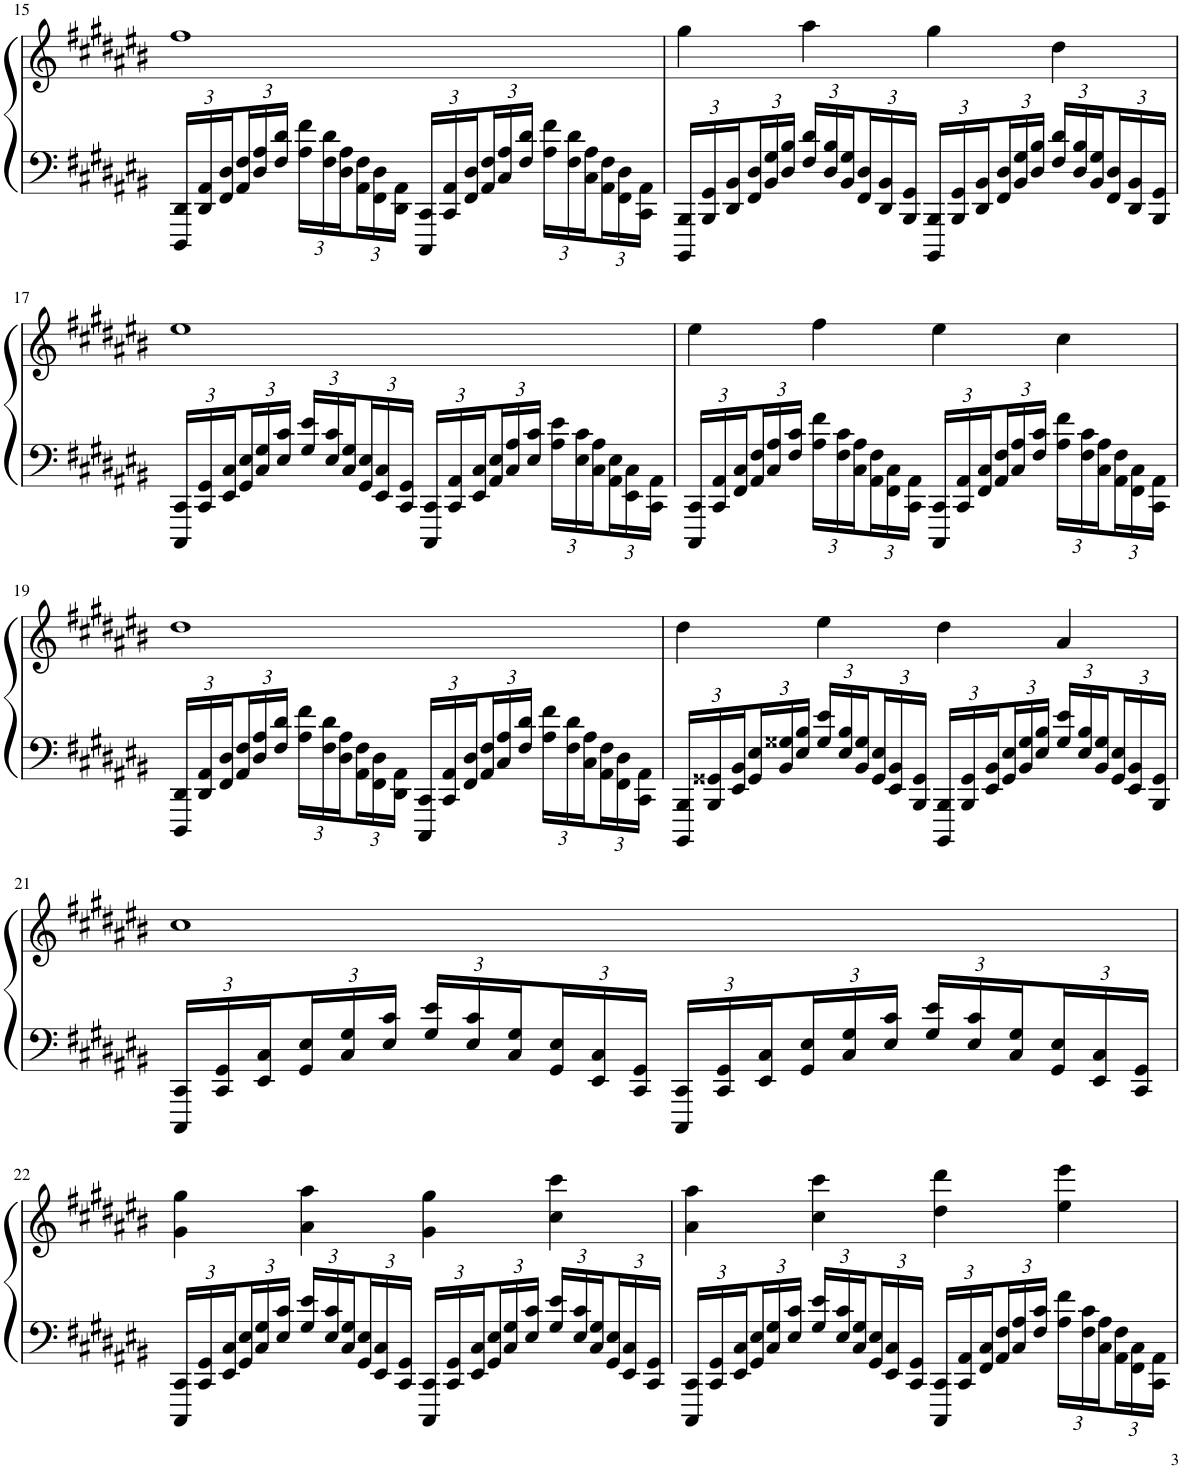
**kern	**kern
*part1	*part1
*staff2	*staff1
*I"Piano	*
*I'Pno.	*
!!LO:PB:g=z
*clefF4	*clefG2
*k[f#c#g#d#a#e#b#]	*k[f#c#g#d#a#e#b#]
*M4/4	*M4/4
*Xbrackettup	*
=15	=15
24DDD#/ 24DD#/LL	1ff#
24DD#/ 24AA#/	.
24FF#/ 24D#/	.
24AA#/ 24F#/	.
24D#/ 24A#/	.
24F#/ 24d#/JJ	.
24A#\ 24f#\LL	.
24F#\ 24d#\	.
24D#\ 24A#\	.
24AA#\ 24F#\	.
24FF#\ 24D#\	.
24DD#\ 24AA#\JJ	.
24CCC#/ 24CC#/LL	.
24CC#/ 24AA#/	.
24FF#/ 24D#/	.
24AA#/ 24F#/	.
24C#/ 24A#/	.
24F#/ 24d#/JJ	.
24A#\ 24f#\LL	.
24F#\ 24d#\	.
24C#\ 24A#\	.
24AA#\ 24F#\	.
24FF#\ 24D#\	.
24CC#\ 24AA#\JJ	.
=16	=16
24BBBB#/ 24BBB#/LL	4gg#\
24BBB#/ 24GG#/	.
24DD#/ 24BB#/	.
24FF#/ 24D#/	.
24BB#/ 24G#/	.
24D#/ 24B#/JJ	.
24F#/ 24d#/LL	4aa#\
24D#/ 24B#/	.
24BB#/ 24G#/	.
24FF#/ 24D#/	.
24DD#/ 24BB#/	.
24BBB#/ 24GG#/JJ	.
24BBBB#/ 24BBB#/LL	4gg#\
24BBB#/ 24GG#/	.
24DD#/ 24BB#/	.
24FF#/ 24D#/	.
24BB#/ 24G#/	.
24D#/ 24B#/JJ	.
24F#/ 24d#/LL	4dd#\
24D#/ 24B#/	.
24BB#/ 24G#/	.
24FF#/ 24D#/	.
24DD#/ 24BB#/	.
24BBB#/ 24GG#/JJ	.
!!LO:LB:g=z
=17	=17
24CCC#/ 24CC#/LL	1ee#
24CC#/ 24GG#/	.
24EE#/ 24C#/	.
24GG#/ 24E#/	.
24C#/ 24G#/	.
24E#/ 24c#/JJ	.
24G#/ 24e#/LL	.
24E#/ 24c#/	.
24C#/ 24G#/	.
24GG#/ 24E#/	.
24EE#/ 24C#/	.
24CC#/ 24GG#/JJ	.
24CCC#/ 24CC#/LL	.
24CC#/ 24AA#/	.
24EE#/ 24C#/	.
24AA#/ 24E#/	.
24C#/ 24A#/	.
24E#/ 24c#/JJ	.
24A#\ 24e#\LL	.
24E#\ 24c#\	.
24C#\ 24A#\	.
24AA#\ 24E#\	.
24EE#\ 24C#\	.
24CC#\ 24AA#\JJ	.
=18	=18
24CCC#/ 24CC#/LL	4ee#\
24CC#/ 24AA#/	.
24FF#/ 24C#/	.
24AA#/ 24F#/	.
24C#/ 24A#/	.
24F#/ 24c#/JJ	.
24A#\ 24f#\LL	4ff#\
24F#\ 24c#\	.
24C#\ 24A#\	.
24AA#\ 24F#\	.
24FF#\ 24C#\	.
24CC#\ 24AA#\JJ	.
24CCC#/ 24CC#/LL	4ee#\
24CC#/ 24AA#/	.
24FF#/ 24C#/	.
24AA#/ 24F#/	.
24C#/ 24A#/	.
24F#/ 24c#/JJ	.
24A#\ 24f#\LL	4cc#\
24F#\ 24c#\	.
24C#\ 24A#\	.
24AA#\ 24F#\	.
24FF#\ 24C#\	.
24CC#\ 24AA#\JJ	.
!!LO:LB:g=z
=19	=19
24DDD#/ 24DD#/LL	1dd#
24DD#/ 24AA#/	.
24FF#/ 24D#/	.
24AA#/ 24F#/	.
24D#/ 24A#/	.
24F#/ 24d#/JJ	.
24A#\ 24f#\LL	.
24F#\ 24d#\	.
24D#\ 24A#\	.
24AA#\ 24F#\	.
24FF#\ 24D#\	.
24DD#\ 24AA#\JJ	.
24CCC#/ 24CC#/LL	.
24CC#/ 24AA#/	.
24FF#/ 24D#/	.
24AA#/ 24F#/	.
24C#/ 24A#/	.
24F#/ 24d#/JJ	.
24A#\ 24f#\LL	.
24F#\ 24d#\	.
24C#\ 24A#\	.
24AA#\ 24F#\	.
24FF#\ 24D#\	.
24CC#\ 24AA#\JJ	.
=20	=20
24BBBB#/ 24BBB#/LL	4dd#\
24BBB#/ 24GG##X/	.
24EE#/ 24BB#/	.
24GG##/ 24E#/	.
24BB#/ 24G##X/	.
24E#/ 24B#/JJ	.
24G##/ 24e#/LL	4ee#\
24E#/ 24B#/	.
24BB#/ 24G##/	.
24GG##/ 24E#/	.
24EE#/ 24BB#/	.
24BBB#/ 24GG##/JJ	.
24BBBB#/ 24BBB#/LL	4dd#\
24BBB#/ 24GG##/	.
24EE#/ 24BB#/	.
24GG##/ 24E#/	.
24BB#/ 24G##/	.
24E#/ 24B#/JJ	.
24G##/ 24e#/LL	4a#/
24E#/ 24B#/	.
24BB#/ 24G##/	.
24GG##/ 24E#/	.
24EE#/ 24BB#/	.
24BBB#/ 24GG##/JJ	.
!!LO:LB:g=z
=21	=21
24CCC#/ 24CC#/LL	1cc#
24CC#/ 24GG#/	.
24EE#/ 24C#/	.
24GG#/ 24E#/	.
24C#/ 24G#/	.
24E#/ 24c#/JJ	.
24G#/ 24e#/LL	.
24E#/ 24c#/	.
24C#/ 24G#/	.
24GG#/ 24E#/	.
24EE#/ 24C#/	.
24CC#/ 24GG#/JJ	.
24CCC#/ 24CC#/LL	.
24CC#/ 24GG#/	.
24EE#/ 24C#/	.
24GG#/ 24E#/	.
24C#/ 24G#/	.
24E#/ 24c#/JJ	.
24G#/ 24e#/LL	.
24E#/ 24c#/	.
24C#/ 24G#/	.
24GG#/ 24E#/	.
24EE#/ 24C#/	.
24CC#/ 24GG#/JJ	.
!!LO:LB:g=z
=22	=22
24CCC#/ 24CC#/LL	4g#\ 4gg#\
24CC#/ 24GG#/	.
24EE#/ 24C#/	.
24GG#/ 24E#/	.
24C#/ 24G#/	.
24E#/ 24c#/JJ	.
24G#/ 24e#/LL	4a#\ 4aa#\
24E#/ 24c#/	.
24C#/ 24G#/	.
24GG#/ 24E#/	.
24EE#/ 24C#/	.
24CC#/ 24GG#/JJ	.
24CCC#/ 24CC#/LL	4g#\ 4gg#\
24CC#/ 24GG#/	.
24EE#/ 24C#/	.
24GG#/ 24E#/	.
24C#/ 24G#/	.
24E#/ 24c#/JJ	.
24G#/ 24e#/LL	4cc#\ 4ccc#\
24E#/ 24c#/	.
24C#/ 24G#/	.
24GG#/ 24E#/	.
24EE#/ 24C#/	.
24CC#/ 24GG#/JJ	.
=23	=23
24CCC#/ 24CC#/LL	4a#\ 4aa#\
24CC#/ 24GG#/	.
24EE#/ 24C#/	.
24GG#/ 24E#/	.
24C#/ 24G#/	.
24E#/ 24c#/JJ	.
24G#/ 24e#/LL	4cc#\ 4ccc#\
24E#/ 24c#/	.
24C#/ 24G#/	.
24GG#/ 24E#/	.
24EE#/ 24C#/	.
24CC#/ 24GG#/JJ	.
24CCC#/ 24CC#/LL	4dd#\ 4ddd#\
24CC#/ 24AA#/	.
24FF#/ 24C#/	.
24AA#/ 24F#/	.
24C#/ 24A#/	.
24F#/ 24c#/JJ	.
24A#\ 24f#\LL	4ee#\ 4eee#\
24F#\ 24c#\	.
24C#\ 24A#\	.
24AA#\ 24F#\	.
24FF#\ 24C#\	.
24CC#\ 24AA#\JJ	.
=	=
*-	*-
